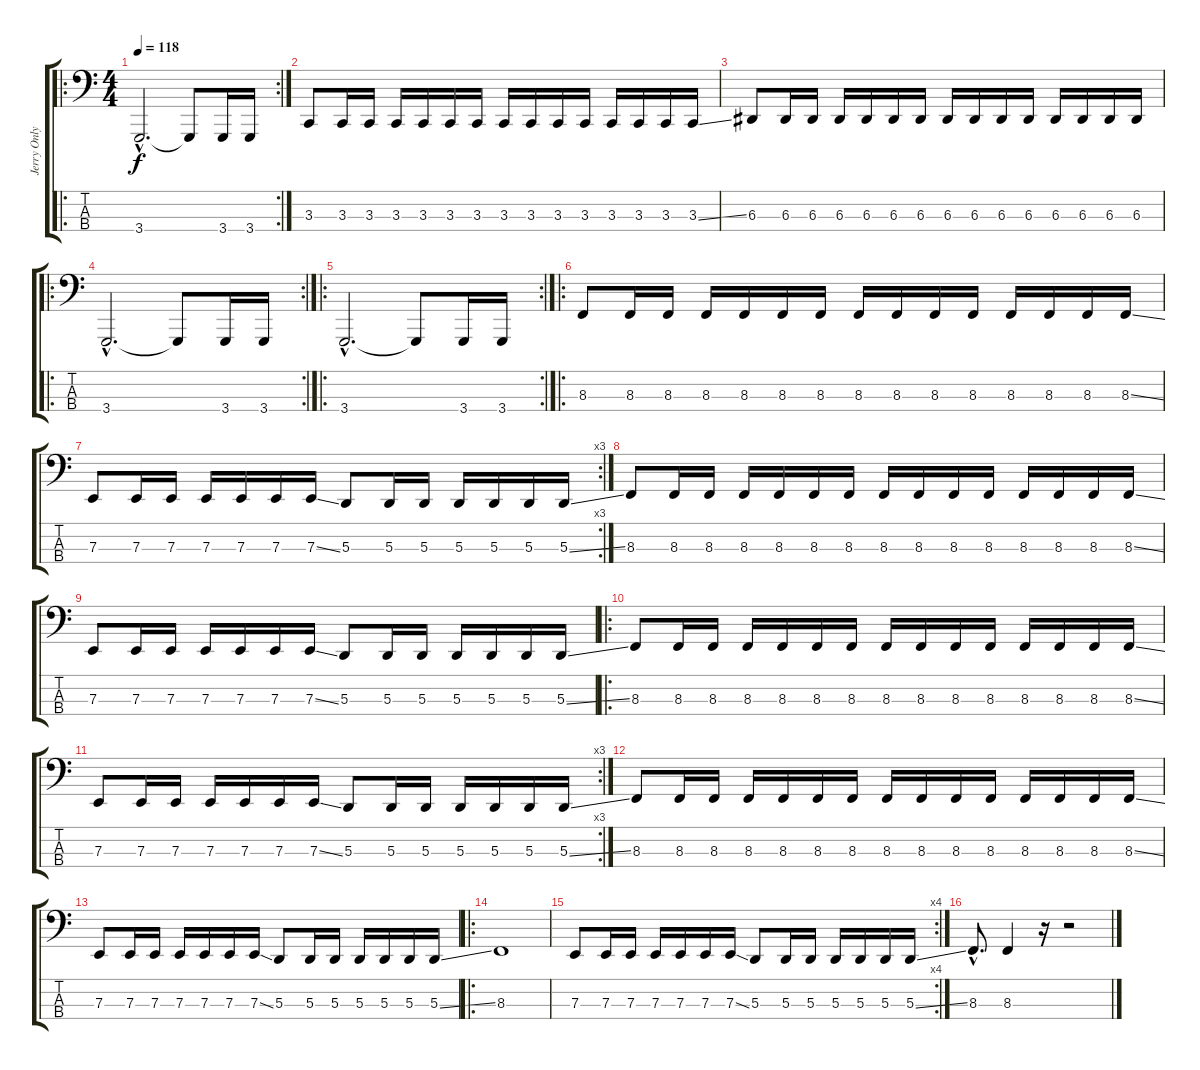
\track ("Jerry Only" "Jerry Only") {instrument lead8bassandlead}
\staff {score tabs}
\tuning (G2 D2 A1 E1) {hide}
\ro
\rc 2
\ts (4 4)
\tempo 118
\clef f4
\ks c
3.4{hac}.2{d dy f} 3.4{t}.8 3.4.16 3.4.16 |
3.3.8 3.3.16 3.3.16 3.3.16 3.3.16 3.3.16 3.3.16 3.3.16 3.3.16 3.3.16 3.3.16 3.3.16 3.3.16 3.3.16 3.3{ss}.16 |
6.3.8 6.3.16 6.3.16 6.3.16 6.3.16 6.3.16 6.3.16 6.3.16 6.3.16 6.3.16 6.3.16 6.3.16 6.3.16 6.3.16 6.3.16 |
\ro
\rc 2
3.4{hac}.2{d} 3.4{t}.8 3.4.16 3.4.16 |
\ro
\rc 2
3.4{hac}.2{d} 3.4{t}.8 3.4.16 3.4.16 |
\ro
8.3.8 8.3.16 8.3.16 8.3.16 8.3.16 8.3.16 8.3.16 8.3.16 8.3.16 8.3.16 8.3.16 8.3.16 8.3.16 8.3.16 8.3{ss}.16 |
\rc 3
7.3.8 7.3.16 7.3.16 7.3.16 7.3.16 7.3.16 7.3{ss}.16 5.3.8 5.3.16 5.3.16 5.3.16 5.3.16 5.3.16 5.3{ss}.16 |
8.3.8 8.3.16 8.3.16 8.3.16 8.3.16 8.3.16 8.3.16 8.3.16 8.3.16 8.3.16 8.3.16 8.3.16 8.3.16 8.3.16 8.3{ss}.16 |
7.3.8 7.3.16 7.3.16 7.3.16 7.3.16 7.3.16 7.3{ss}.16 5.3.8 5.3.16 5.3.16 5.3.16 5.3.16 5.3.16 5.3{ss}.16 |
\ro
8.3.8 8.3.16 8.3.16 8.3.16 8.3.16 8.3.16 8.3.16 8.3.16 8.3.16 8.3.16 8.3.16 8.3.16 8.3.16 8.3.16 8.3{ss}.16 |
\rc 3
7.3.8 7.3.16 7.3.16 7.3.16 7.3.16 7.3.16 7.3{ss}.16 5.3.8 5.3.16 5.3.16 5.3.16 5.3.16 5.3.16 5.3{ss}.16 |
8.3.8 8.3.16 8.3.16 8.3.16 8.3.16 8.3.16 8.3.16 8.3.16 8.3.16 8.3.16 8.3.16 8.3.16 8.3.16 8.3.16 8.3{ss}.16 |
7.3.8 7.3.16 7.3.16 7.3.16 7.3.16 7.3.16 7.3{ss}.16 5.3.8 5.3.16 5.3.16 5.3.16 5.3.16 5.3.16 5.3{ss}.16 |
\ro
8.3.1 |
\rc 4
7.3.8 7.3.16 7.3.16 7.3.16 7.3.16 7.3.16 7.3{ss}.16 5.3.8 5.3.16 5.3.16 5.3.16 5.3.16 5.3.16 5.3{ss}.16 |
8.3{hac}.8{d} 8.3.4 r.16 r.2
